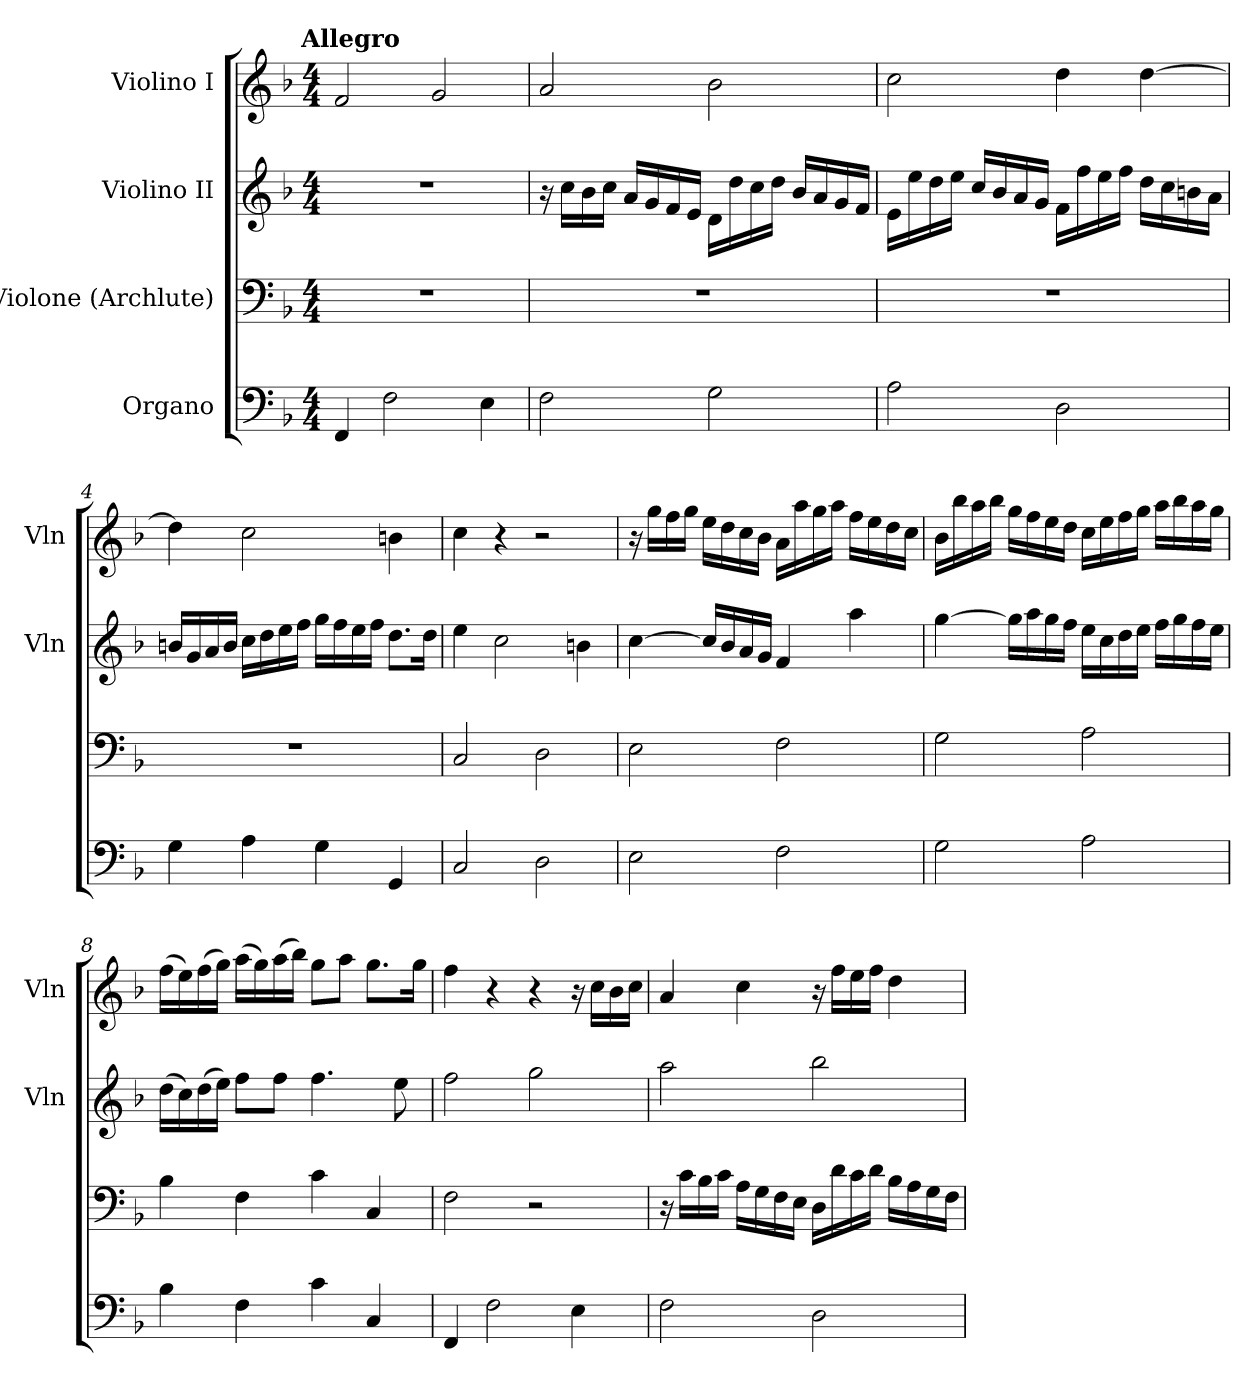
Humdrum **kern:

**kern	**kern	**kern	**kern
*part4	*part3	*part2	*part1
*staff4	*staff3	*staff2	*staff1
*I"Organo	*I"Violone (Archlute)	*I"Violino II	*I"Violino I
*	*	*I'Vln	*I'Vln
*clefF4	*clefF4	*clefG2	*clefG2
*k[b-]	*k[b-]	*k[b-]	*k[b-]
*F:	*F:	*F:	*F:
!!LO:TX:omd:t=Allegro
*M4/4	*M4/4	*M4/4	*M4/4
*MM66	*MM66	*MM66	*MM66
=1	=1	=1	=1
4FF/	1r	1r	2f/
2F\	.	.	.
.	.	.	2g/
4E\	.	.	.
=2	=2	=2	=2
2F\	1r	16r	2a/
.	.	16cc\LL	.
.	.	16b-\	.
.	.	16cc\JJ	.
.	.	16a/LL	.
.	.	16g/	.
.	.	16f/	.
.	.	16e/JJ	.
2G\	.	16d\LL	2b-\
.	.	16dd\	.
.	.	16cc\	.
.	.	16dd\JJ	.
.	.	16b-/LL	.
.	.	16a/	.
.	.	16g/	.
.	.	16f/JJ	.
=3	=3	=3	=3
2A\	1r	16e\LL	2cc\
.	.	16ee\	.
.	.	16dd\	.
.	.	16ee\JJ	.
.	.	16cc/LL	.
.	.	16b-/	.
.	.	16a/	.
.	.	16g/JJ	.
2D\	.	16f\LL	4dd\
.	.	16ff\	.
.	.	16ee\	.
.	.	16ff\JJ	.
.	.	16dd\LL	[4dd\
.	.	16cc\	.
.	.	16bn\	.
.	.	16a\JJ	.
=4	=4	=4	=4
4G\	1r	16bn/LL	4dd\]
.	.	16g/	.
.	.	16a/	.
.	.	16b/JJ	.
4A\	.	16cc\LL	2cc\
.	.	16dd\	.
.	.	16ee\	.
.	.	16ff\JJ	.
4G\	.	16gg\LL	.
.	.	16ff\	.
.	.	16ee\	.
.	.	16ff\JJ	.
4GG/	.	8.dd\L	4bn\
.	.	16dd\Jk	.
=5	=5	=5	=5
2C/	2C/	4ee\	4cc\
.	.	2cc\	4r
2D\	2D\	.	2r
.	.	4bn\	.
=6	=6	=6	=6
2E\	2E\	[4cc\	16r
.	.	.	16gg\LL
.	.	.	16ff\
.	.	.	16gg\JJ
.	.	16cc/LL]	16ee\LL
.	.	16b-/	16dd\
.	.	16a/	16cc\
.	.	16g/JJ	16b-\JJ
2F\	2F\	4f/	16a\LL
.	.	.	16aa\
.	.	.	16gg\
.	.	.	16aa\JJ
.	.	4aa\	16ff\LL
.	.	.	16ee\
.	.	.	16dd\
.	.	.	16cc\JJ
=7	=7	=7	=7
2G\	2G\	[4gg\	16b-\LL
.	.	.	16bb-\
.	.	.	16aa\
.	.	.	16bb-\JJ
.	.	16gg\LL]	16gg\LL
.	.	16aa\	16ff\
.	.	16gg\	16ee\
.	.	16ff\JJ	16dd\JJ
2A\	2A\	16ee\LL	16cc\LL
.	.	16cc\	16ee\
.	.	16dd\	16ff\
.	.	16ee\JJ	16gg\JJ
.	.	16ff\LL	16aa\LL
.	.	16gg\	16bb-\
.	.	16ff\	16aa\
.	.	16ee\JJ	16gg\JJ
=8	=8	=8	=8
4B-\	4B-\	(16dd\LL	(16ff\LL
.	.	16cc\)	16ee\)
.	.	(16dd\	(16ff\
.	.	16ee\JJ)	16gg\JJ)
4F\	4F\	8ff\L	(16aa\LL
.	.	.	16gg\)
.	.	8ff\J	(16aa\
.	.	.	16bb-\JJ)
4c\	4c\	4.ff\	8gg\L
.	.	.	8aa\J
4C/	4C/	.	8.gg\L
.	.	8ee\	.
.	.	.	16gg\Jk
=9	=9	=9	=9
4FF/	2F\	2ff\	4ff\
2F\	.	.	4r
.	2r	2gg\	4r
4E\	.	.	16r
.	.	.	16cc\LL
.	.	.	16b-\
.	.	.	16cc\JJ
=10	=10	=10	=10
2F\	16r	2aa\	4a/
.	16c\LL	.	.
.	16B-\	.	.
.	16c\JJ	.	.
.	16A\LL	.	4cc\
.	16G\	.	.
.	16F\	.	.
.	16E\JJ	.	.
2D\	16D\LL	2bb-\	16r
.	16d\	.	16ff\LL
.	16c\	.	16ee\
.	16d\JJ	.	16ff\JJ
.	16B-\LL	.	4dd\
.	16A\	.	.
.	16G\	.	.
.	16F\JJ	.	.
=	=	=	=
*-	*-	*-	*-
